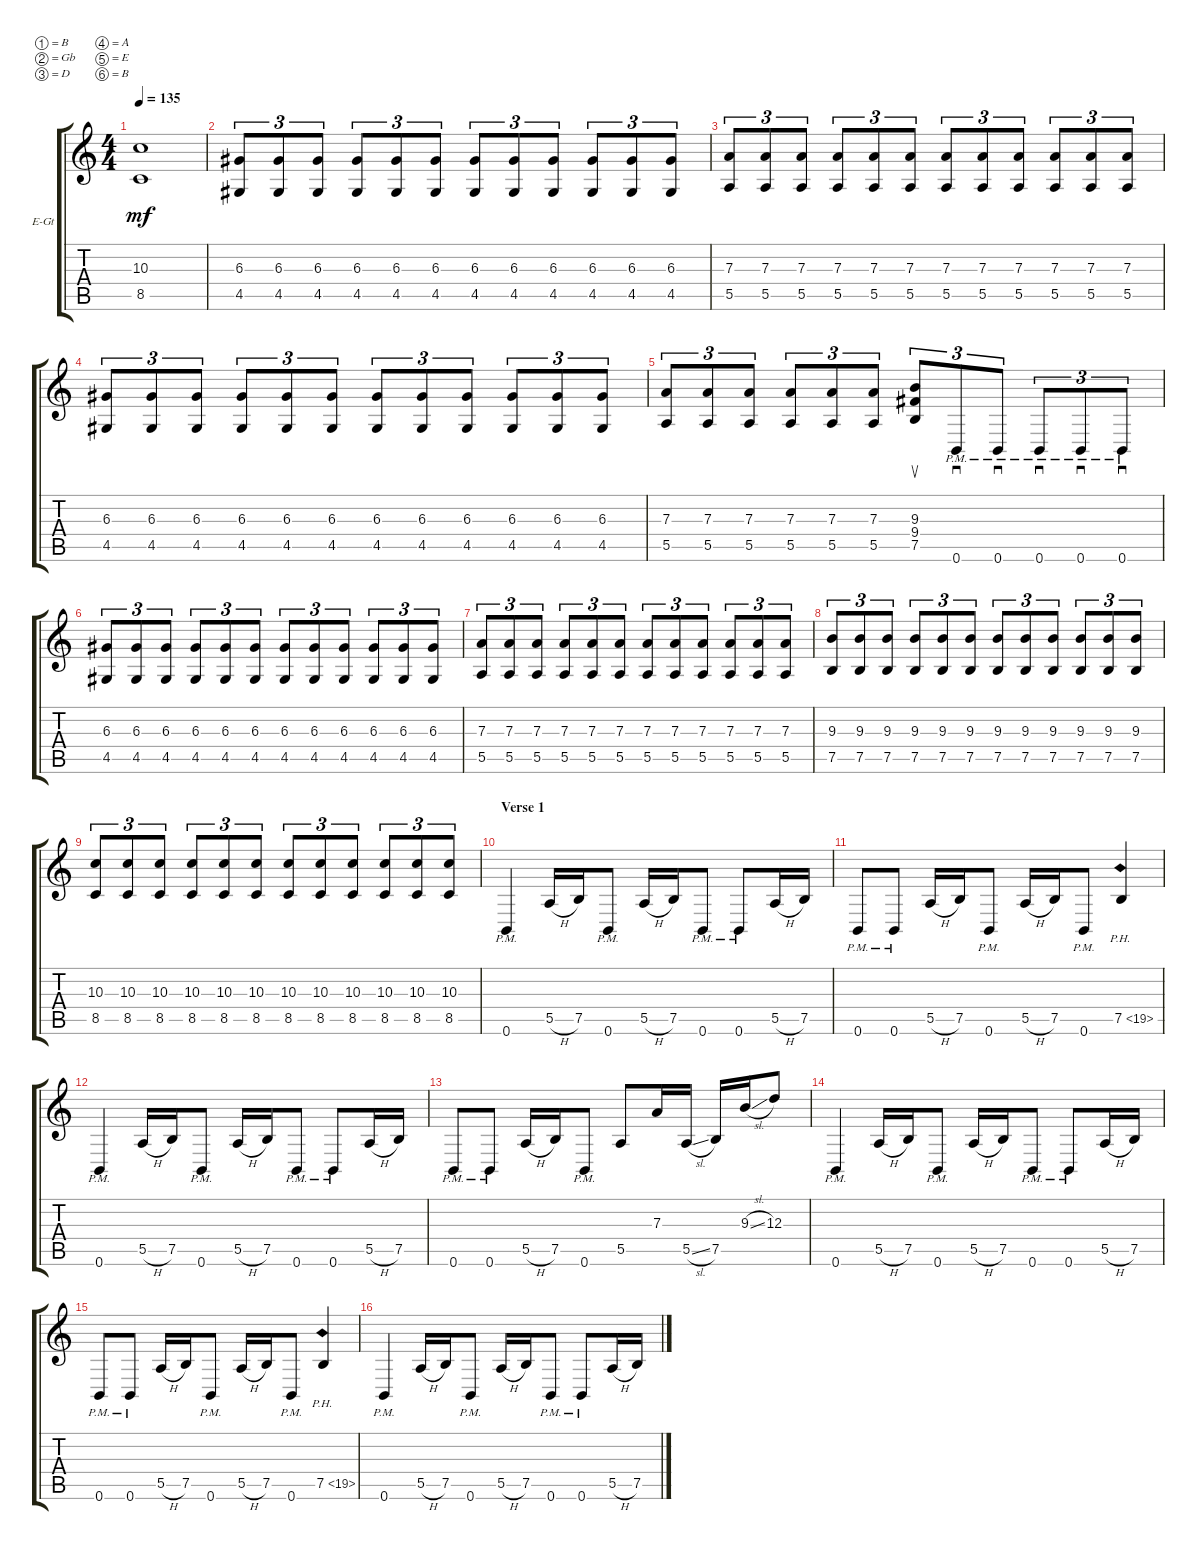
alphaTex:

\bracketExtendMode groupsimilarinstruments
\firstSystemTrackNameOrientation horizontal
\otherSystemsTrackNameOrientation horizontal
\track ("Electric Guitar 1" "E-Gt") {multiBarRest instrument distortionguitar}
\staff {score tabs}
\tuning (B3 Gb3 D3 A2 E2 B1)
\ts (4 4)
\tempo 135
\clef g2
\ks c
(8.5 10.3).1{dy mf} |
(4.5 6.3).8{tu (3 2)} (4.5 6.3).8{tu (3 2)} (4.5 6.3).8{tu (3 2)} (4.5 6.3).8{tu (3 2)} (4.5 6.3).8{tu (3 2)} (4.5 6.3).8{tu (3 2)} (4.5 6.3).8{tu (3 2)} (4.5 6.3).8{tu (3 2)} (4.5 6.3).8{tu (3 2)} (4.5 6.3).8{tu (3 2)} (4.5 6.3).8{tu (3 2)} (4.5 6.3).8{tu (3 2)} |
(7.3 5.5).8{tu (3 2)} (7.3 5.5).8{tu (3 2)} (7.3 5.5).8{tu (3 2)} (7.3 5.5).8{tu (3 2)} (7.3 5.5).8{tu (3 2)} (7.3 5.5).8{tu (3 2)} (7.3 5.5).8{tu (3 2)} (7.3 5.5).8{tu (3 2)} (7.3 5.5).8{tu (3 2)} (7.3 5.5).8{tu (3 2)} (7.3 5.5).8{tu (3 2)} (7.3 5.5).8{tu (3 2)} |
(4.5 6.3).8{tu (3 2)} (4.5 6.3).8{tu (3 2)} (4.5 6.3).8{tu (3 2)} (4.5 6.3).8{tu (3 2)} (4.5 6.3).8{tu (3 2)} (4.5 6.3).8{tu (3 2)} (4.5 6.3).8{tu (3 2)} (4.5 6.3).8{tu (3 2)} (4.5 6.3).8{tu (3 2)} (4.5 6.3).8{tu (3 2)} (4.5 6.3).8{tu (3 2)} (4.5 6.3).8{tu (3 2)} |
(7.3 5.5).8{tu (3 2)} (7.3 5.5).8{tu (3 2)} (7.3 5.5).8{tu (3 2)} (7.3 5.5).8{tu (3 2)} (7.3 5.5).8{tu (3 2)} (7.3 5.5).8{tu (3 2)} (9.3 9.4 7.5).8{su tu (3 2)} 0.6{pm}.8{sd tu (3 2)} 0.6{pm}.8{sd tu (3 2)} 0.6{pm}.8{sd tu (3 2)} 0.6{pm}.8{sd tu (3 2)} 0.6{pm}.8{sd tu (3 2)} |
(4.5 6.3).8{tu (3 2)} (4.5 6.3).8{tu (3 2)} (4.5 6.3).8{tu (3 2)} (4.5 6.3).8{tu (3 2)} (4.5 6.3).8{tu (3 2)} (4.5 6.3).8{tu (3 2)} (4.5 6.3).8{tu (3 2)} (4.5 6.3).8{tu (3 2)} (4.5 6.3).8{tu (3 2)} (4.5 6.3).8{tu (3 2)} (4.5 6.3).8{tu (3 2)} (4.5 6.3).8{tu (3 2)} |
(7.3 5.5).8{tu (3 2)} (7.3 5.5).8{tu (3 2)} (7.3 5.5).8{tu (3 2)} (7.3 5.5).8{tu (3 2)} (7.3 5.5).8{tu (3 2)} (7.3 5.5).8{tu (3 2)} (7.3 5.5).8{tu (3 2)} (7.3 5.5).8{tu (3 2)} (7.3 5.5).8{tu (3 2)} (7.3 5.5).8{tu (3 2)} (7.3 5.5).8{tu (3 2)} (7.3 5.5).8{tu (3 2)} |
(9.3 7.5).8{tu (3 2)} (9.3 7.5).8{tu (3 2)} (9.3 7.5).8{tu (3 2)} (9.3 7.5).8{tu (3 2)} (9.3 7.5).8{tu (3 2)} (9.3 7.5).8{tu (3 2)} (9.3 7.5).8{tu (3 2)} (9.3 7.5).8{tu (3 2)} (9.3 7.5).8{tu (3 2)} (9.3 7.5).8{tu (3 2)} (9.3 7.5).8{tu (3 2)} (9.3 7.5).8{tu (3 2)} |
(10.3 8.5).8{tu (3 2)} (10.3 8.5).8{tu (3 2)} (10.3 8.5).8{tu (3 2)} (10.3 8.5).8{tu (3 2)} (10.3 8.5).8{tu (3 2)} (10.3 8.5).8{tu (3 2)} (10.3 8.5).8{tu (3 2)} (10.3 8.5).8{tu (3 2)} (10.3 8.5).8{tu (3 2)} (10.3 8.5).8{tu (3 2)} (10.3 8.5).8{tu (3 2)} (10.3 8.5).8{tu (3 2)} |
\section ("" "Verse 1")
0.6{pm}.4 5.5{h}.16 7.5.16 0.6{pm}.8 5.5{h}.16 7.5.16 0.6{pm}.8 0.6{pm}.8 5.5{h}.16 7.5.16 |
0.6{pm}.8 0.6{pm}.8 5.5{h}.16 7.5.16 0.6{pm}.8 5.5{h}.16 7.5.16 0.6{pm}.8 7.5{ph 12}.4 |
0.6{pm}.4 5.5{h}.16 7.5.16 0.6{pm}.8 5.5{h}.16 7.5.16 0.6{pm}.8 0.6{pm}.8 5.5{h}.16 7.5.16 |
0.6{pm}.8 0.6{pm}.8 5.5{h}.16 7.5.16 0.6{pm}.8 5.5.8 7.3.16 5.5{sl}.16 7.5.16 9.3{sl}.16 12.3.8 |
0.6{pm}.4 5.5{h}.16 7.5.16 0.6{pm}.8 5.5{h}.16 7.5.16 0.6{pm}.8 0.6{pm}.8 5.5{h}.16 7.5.16 |
0.6{pm}.8 0.6{pm}.8 5.5{h}.16 7.5.16 0.6{pm}.8 5.5{h}.16 7.5.16 0.6{pm}.8 7.5{ph 12}.4 |
0.6{pm}.4 5.5{h}.16 7.5.16 0.6{pm}.8 5.5{h}.16 7.5.16 0.6{pm}.8 0.6{pm}.8 5.5{h}.16 7.5.16
